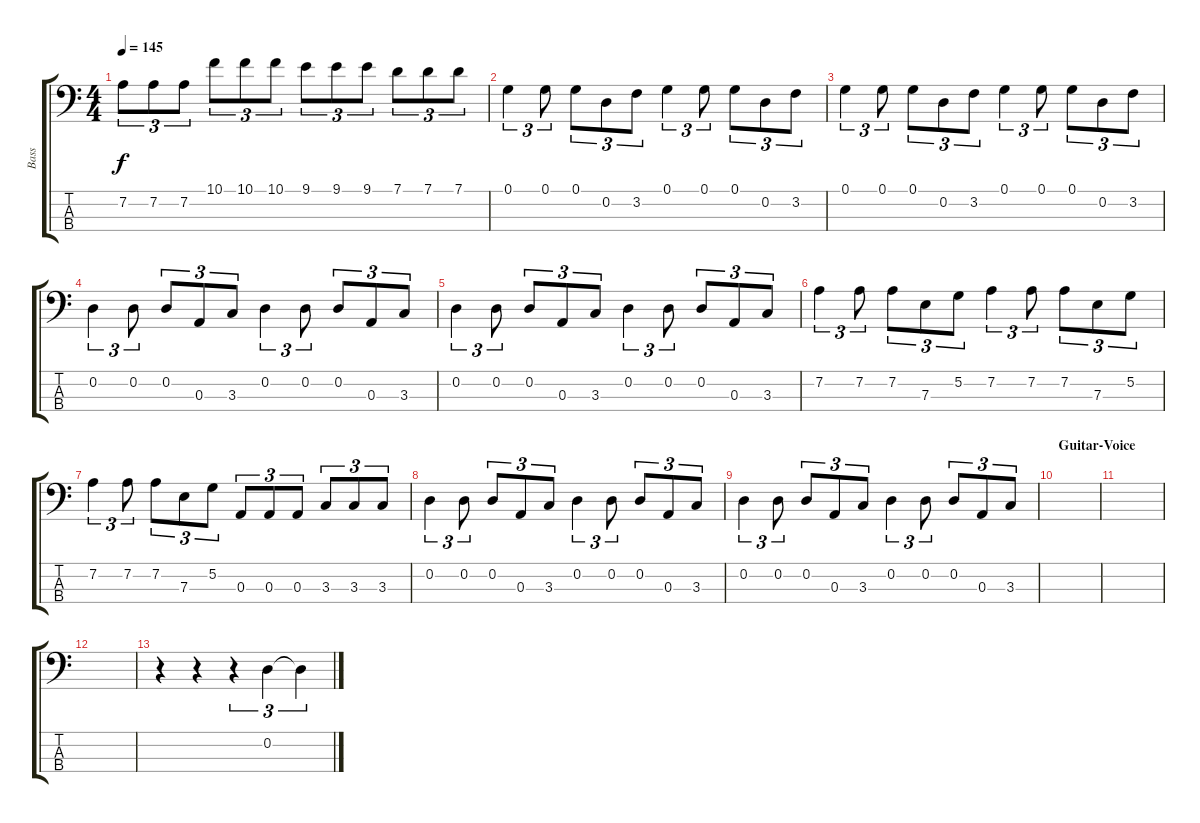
\track ("Bass" "Bass") {instrument electricbassfinger}
\staff {score tabs}
\tuning (G2 D2 A1 E1) {hide}
\ts (4 4)
\tempo 145
\clef f4
\ks c
7.2.8{tu (3 2) dy f} 7.2.8{tu (3 2)} 7.2.8{tu (3 2)} 10.1.8{tu (3 2)} 10.1.8{tu (3 2)} 10.1.8{tu (3 2)} 9.1.8{tu (3 2)} 9.1.8{tu (3 2)} 9.1.8{tu (3 2)} 7.1.8{tu (3 2)} 7.1.8{tu (3 2)} 7.1.8{tu (3 2)} |
0.1.4{tu (3 2)} 0.1.8{tu (3 2)} 0.1.8{tu (3 2)} 0.2.8{tu (3 2)} 3.2.8{tu (3 2)} 0.1.4{tu (3 2)} 0.1.8{tu (3 2)} 0.1.8{tu (3 2)} 0.2.8{tu (3 2)} 3.2.8{tu (3 2)} |
0.1.4{tu (3 2)} 0.1.8{tu (3 2)} 0.1.8{tu (3 2)} 0.2.8{tu (3 2)} 3.2.8{tu (3 2)} 0.1.4{tu (3 2)} 0.1.8{tu (3 2)} 0.1.8{tu (3 2)} 0.2.8{tu (3 2)} 3.2.8{tu (3 2)} |
0.2.4{tu (3 2)} 0.2.8{tu (3 2)} 0.2.8{tu (3 2)} 0.3.8{tu (3 2)} 3.3.8{tu (3 2)} 0.2.4{tu (3 2)} 0.2.8{tu (3 2)} 0.2.8{tu (3 2)} 0.3.8{tu (3 2)} 3.3.8{tu (3 2)} |
0.2.4{tu (3 2)} 0.2.8{tu (3 2)} 0.2.8{tu (3 2)} 0.3.8{tu (3 2)} 3.3.8{tu (3 2)} 0.2.4{tu (3 2)} 0.2.8{tu (3 2)} 0.2.8{tu (3 2)} 0.3.8{tu (3 2)} 3.3.8{tu (3 2)} |
7.2.4{tu (3 2)} 7.2.8{tu (3 2)} 7.2.8{tu (3 2)} 7.3.8{tu (3 2)} 5.2.8{tu (3 2)} 7.2.4{tu (3 2)} 7.2.8{tu (3 2)} 7.2.8{tu (3 2)} 7.3.8{tu (3 2)} 5.2.8{tu (3 2)} |
7.2.4{tu (3 2)} 7.2.8{tu (3 2)} 7.2.8{tu (3 2)} 7.3.8{tu (3 2)} 5.2.8{tu (3 2)} 0.3.8{tu (3 2)} 0.3.8{tu (3 2)} 0.3.8{tu (3 2)} 3.3.8{tu (3 2)} 3.3.8{tu (3 2)} 3.3.8{tu (3 2)} |
0.2.4{tu (3 2)} 0.2.8{tu (3 2)} 0.2.8{tu (3 2)} 0.3.8{tu (3 2)} 3.3.8{tu (3 2)} 0.2.4{tu (3 2)} 0.2.8{tu (3 2)} 0.2.8{tu (3 2)} 0.3.8{tu (3 2)} 3.3.8{tu (3 2)} |
0.2.4{tu (3 2)} 0.2.8{tu (3 2)} 0.2.8{tu (3 2)} 0.3.8{tu (3 2)} 3.3.8{tu (3 2)} 0.2.4{tu (3 2)} 0.2.8{tu (3 2)} 0.2.8{tu (3 2)} 0.3.8{tu (3 2)} 3.3.8{tu (3 2)} |
\section ("" "Guitar-Voice")
|
|
|
r.4 r.4 r.4{tu (3 2)} 0.2.4{tu (3 2)} 0.2{t}.4{tu (3 2)}
